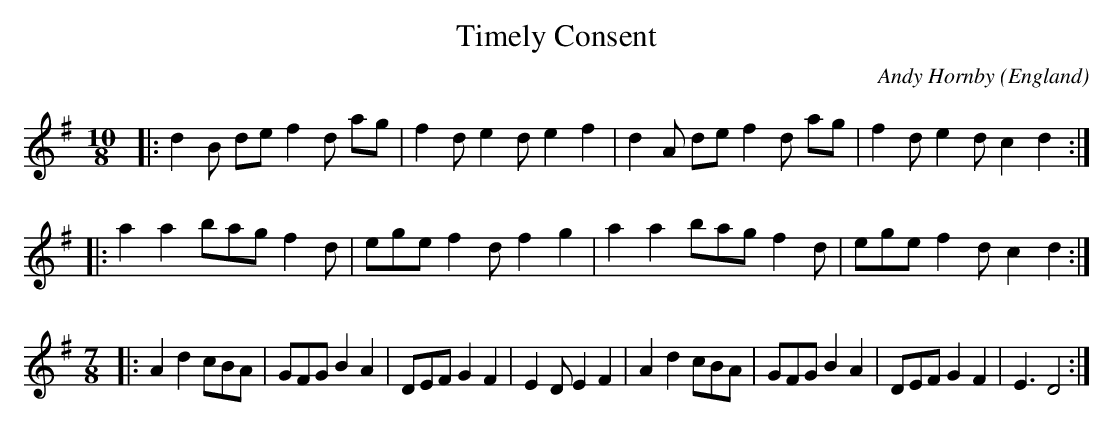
X:1
T:Timely Consent
C:Andy Hornby
M:10/8
O:England
K:D mixolydian
|:d2B de f2d ag| f2d e2d e2f2| \
d2A de f2d ag| f2d e2d c2d2:|
|:a2a2 bag f2d| ege f2d f2g2| \
a2a2 bag f2d| ege f2d c2d2 :|
M:7/8
|:A2d2 cBA| GFG B2A2| DEF G2F2| E2D E2F2|\
A2d2 cBA| GFG B2A2| DEF G2F2| E3 D4:|
